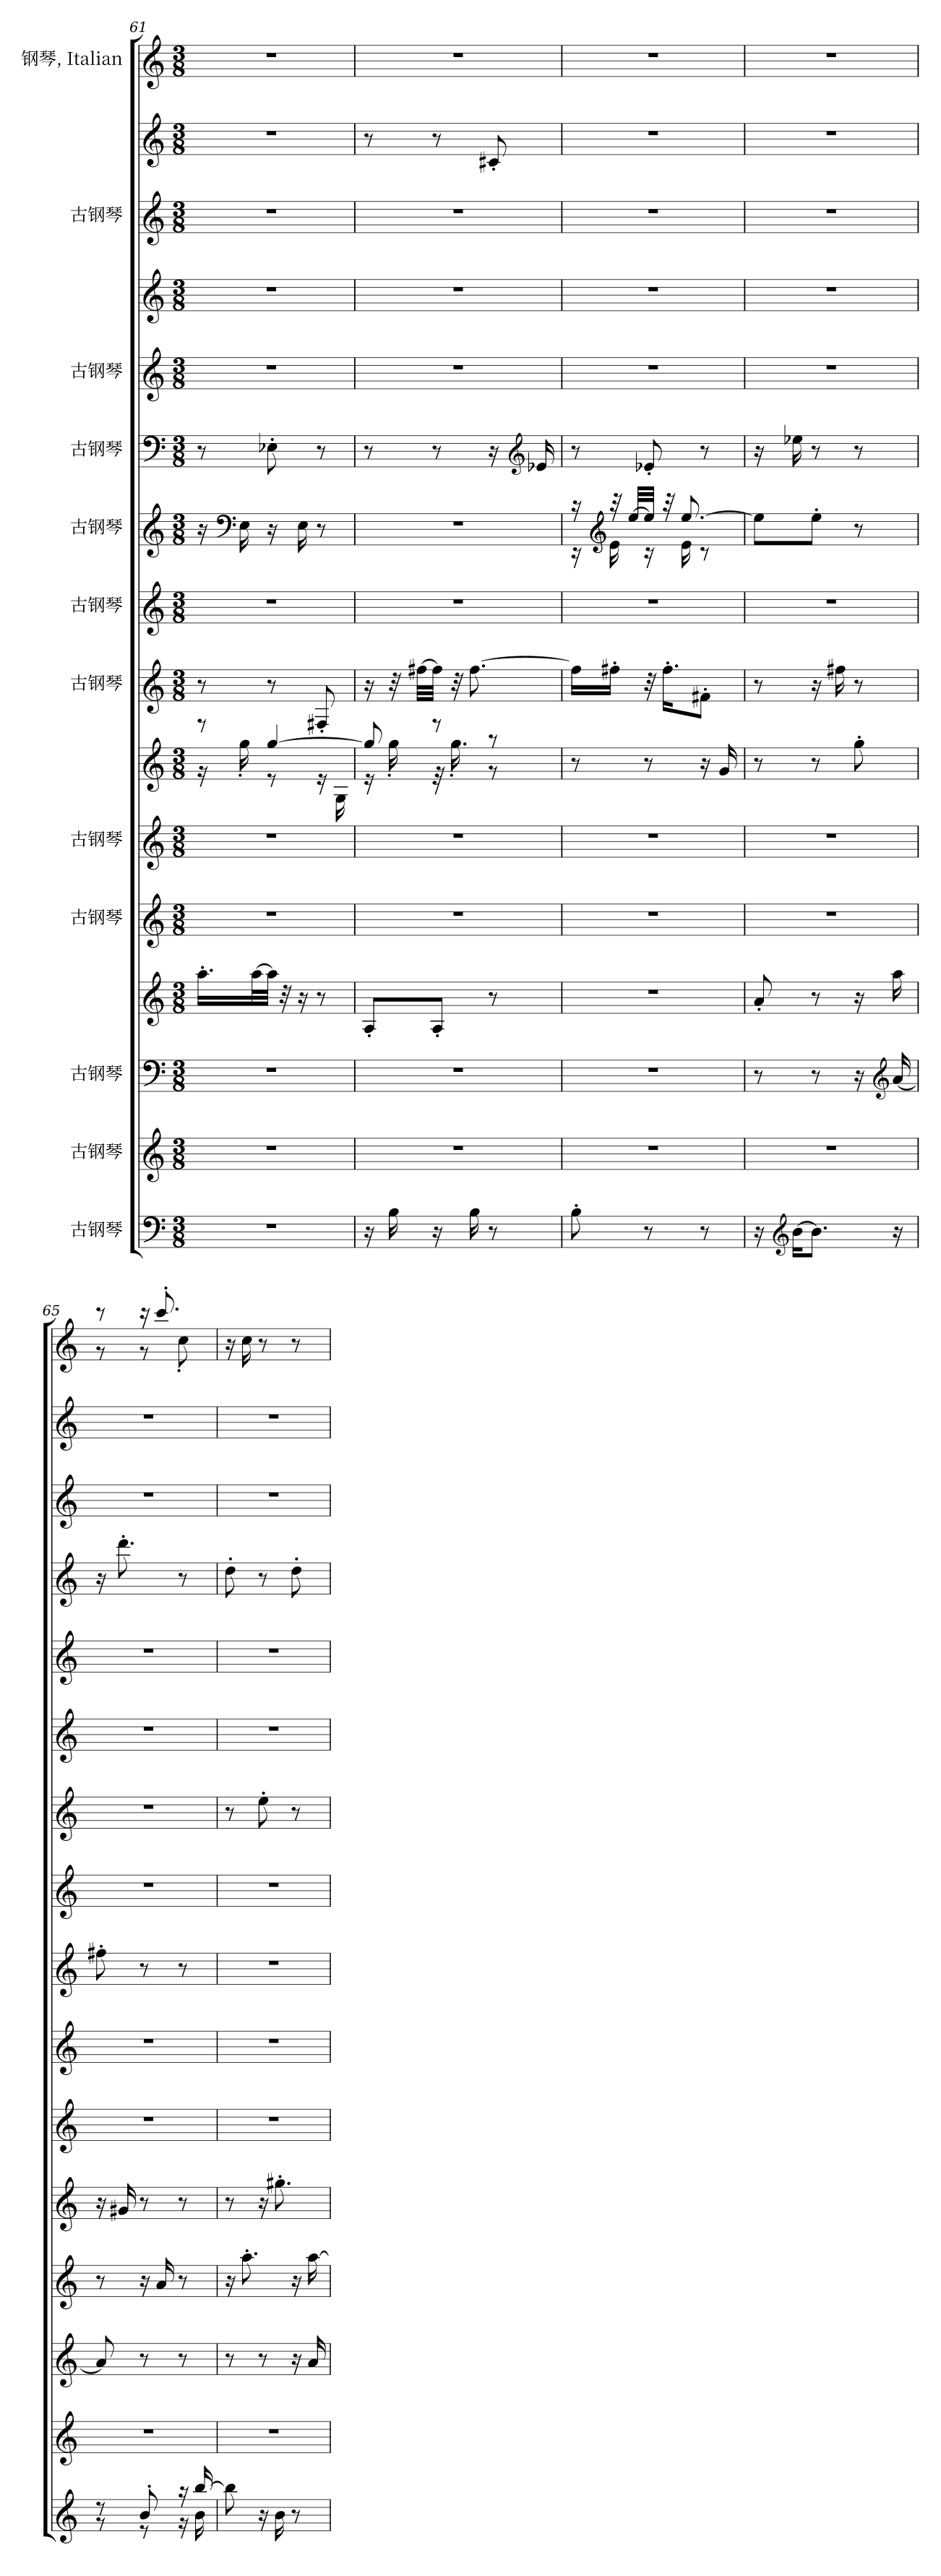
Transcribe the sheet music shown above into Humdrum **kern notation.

**kern	**kern	**kern	**kern	**kern	**kern	**kern	**kern	**kern	**kern	**kern	**kern	**kern	**kern	**kern	**kern
*part12	*part11	*part10	*part10	*part9	*part8	*part8	*part7	*part6	*part5	*part4	*part3	*part3	*part2	*part2	*part1
*staff16	*staff15	*staff14	*staff13	*staff12	*staff11	*staff10	*staff9	*staff8	*staff7	*staff6	*staff5	*staff4	*staff3	*staff2	*staff1
*I"古钢琴	*I"古钢琴	*I"古钢琴	*	*I"古钢琴	*I"古钢琴	*	*I"古钢琴	*I"古钢琴	*I"古钢琴	*I"古钢琴	*I"古钢琴	*	*I"古钢琴	*	*I"钢琴, Italian
!!LO:PB:g=z
*clefF4	*clefG2	*clefF4	*clefG2	*clefG2	*clefG2	*clefG2	*clefG2	*clefG2	*clefG2	*clefF4	*clefG2	*clefG2	*clefG2	*clefG2	*clefG2
*k[]	*k[]	*k[]	*k[]	*k[]	*k[]	*k[]	*k[]	*k[]	*k[]	*k[]	*k[]	*k[]	*k[]	*k[]	*k[]
*M3/8	*M3/8	*M3/8	*M3/8	*M3/8	*M3/8	*M3/8	*M3/8	*M3/8	*M3/8	*M3/8	*M3/8	*M3/8	*M3/8	*M3/8	*M3/8
=61	=61	=61	=61	=61	=61	=61	=61	=61	=61	=61	=61	=61	=61	=61	=61
*	*	*	*	*	*	*^	*	*	*	*	*	*	*	*	*
4.r	4.r	4.r	16.aa'\LL	4.r	4.r	8r	16r	8r	4.r	16r	8r	4.r	4.r	4.r	4.r	4.r
*	*	*	*	*	*	*	*	*	*	*clefF4	*	*	*	*	*	*
.	.	.	.	.	.	.	16gg'\	.	.	16E\	.	.	.	.	.	.
.	.	.	[32aa\L	.	.	.	.	.	.	.	.	.	.	.	.	.
.	.	.	32aa\JJJ]	.	.	[4gg/	8r	8r	.	16r	8E-X'\	.	.	.	.	.
.	.	.	32r	.	.	.	.	.	.	.	.	.	.	.	.	.
.	.	.	16r	.	.	.	.	.	.	16E\	.	.	.	.	.	.
.	.	.	8r	.	.	.	16r	8F#X'/	.	8r	8r	.	.	.	.	.
.	.	.	.	.	.	.	16G\	.	.	.	.	.	.	.	.	.
=62	=62	=62	=62	=62	=62	=62	=62	=62	=62	=62	=62	=62	=62	=62	=62	=62
16r	4.r	4.r	8A'/L	4.r	4.r	8gg/]	16r	16r	4.r	4.r	8r	4.r	4.r	4.r	8r	4.r
16B\	.	.	.	.	.	.	16gg'\	32r	.	.	.	.	.	.	.	.
.	.	.	.	.	.	.	.	[32ff#X\LLL	.	.	.	.	.	.	.	.
16r	.	.	8A'/J	.	.	8r	32r	32ff#\JJJ]	.	.	8r	.	.	.	8r	.
.	.	.	.	.	.	.	16.gg'\	32r	.	.	.	.	.	.	.	.
16B\	.	.	.	.	.	.	.	[8.ff#\	.	.	.	.	.	.	.	.
8r	.	.	8r	.	.	8r	8r	.	.	.	16r	.	.	.	8c#X'/	.
*	*	*	*	*	*	*	*	*	*	*	*clefG2	*	*	*	*	*
.	.	.	.	.	.	.	.	.	.	.	16e-X/	.	.	.	.	.
*	*	*	*	*	*	*v	*v	*	*	*	*	*	*	*	*	*
=63	=63	=63	=63	=63	=63	=63	=63	=63	=63	=63	=63	=63	=63	=63	=63
*	*	*	*	*	*	*	*	*	*^	*	*	*	*	*	*
8B'\	4.r	4.r	4.r	4.r	4.r	8r	16ff#\LL]	4.r	16r	16r	8r	4.r	4.r	4.r	4.r	4.r
*	*	*	*	*	*	*	*	*	*clefG2	*	*	*	*	*	*	*
.	.	.	.	.	.	.	16ff#X'\JJ	.	32r	16e\	.	.	.	.	.	.
.	.	.	.	.	.	.	.	.	[32ee/LLL	.	.	.	.	.	.	.
8r	.	.	.	.	.	8r	32r	.	32ee/JJJ]	16r	8e-X'/	.	.	.	.	.
.	.	.	.	.	.	.	16.ff#'\KL	.	32r	.	.	.	.	.	.	.
.	.	.	.	.	.	.	.	.	[8.ee/	16e\	.	.	.	.	.	.
8r	.	.	.	.	.	16r	8f#X'\J	.	.	8r	8r	.	.	.	.	.
.	.	.	.	.	.	16g/	.	.	.	.	.	.	.	.	.	.
*	*	*	*	*	*	*	*	*	*v	*v	*	*	*	*	*	*
!!LO:PB:g=z
=64	=64	=64	=64	=64	=64	=64	=64	=64	=64	=64	=64	=64	=64	=64	=64
16r	4.r	8r	8a'/	4.r	4.r	8r	8r	4.r	8ee\L]	16r	4.r	4.r	4.r	4.r	4.r
*clefG2	*	*	*	*	*	*	*	*	*	*	*	*	*	*	*
[16b\KL	.	.	.	.	.	.	.	.	.	16ee-X\	.	.	.	.	.
8.b\J]	.	8r	8r	.	.	8r	16r	.	8ee'\J	8r	.	.	.	.	.
.	.	.	.	.	.	.	16ff#X\	.	.	.	.	.	.	.	.
.	.	16r	16r	.	.	8gg'\	8r	.	8r	8r	.	.	.	.	.
*	*	*clefG2	*	*	*	*	*	*	*	*	*	*	*	*	*
16r	.	[16a/	16aa\	.	.	.	.	.	.	.	.	.	.	.	.
=65	=65	=65	=65	=65	=65	=65	=65	=65	=65	=65	=65	=65	=65	=65	=65
*^	*	*	*	*	*	*	*	*	*	*	*	*	*	*	*^
8r	8r	4.r	8a/]	8r	16r	4.r	4.r	8ff#X'\	4.r	4.r	4.r	4.r	16r	4.r	4.r	8r	8r
.	.	.	.	.	16g#X/	.	.	.	.	.	.	.	8.ddd'\	.	.	.	.
8b'/	8r	.	8r	16r	8r	.	.	8r	.	.	.	.	.	.	.	16r	8r
.	.	.	.	16a/	.	.	.	.	.	.	.	.	.	.	.	8.ccc'/	.
16r	16r	.	8r	8r	8r	.	.	8r	.	.	.	.	8r	.	.	.	8cc'\
[16bb/	16b\	.	.	.	.	.	.	.	.	.	.	.	.	.	.	.	.
*v	*v	*	*	*	*	*	*	*	*	*	*	*	*	*	*	*v	*v
=66	=66	=66	=66	=66	=66	=66	=66	=66	=66	=66	=66	=66	=66	=66	=66
8bb\]	4.r	8r	16r	8r	4.r	4.r	4.r	4.r	8r	4.r	4.r	8dd'\	4.r	4.r	16r
.	.	.	8.aa'\	.	.	.	.	.	.	.	.	.	.	.	16cc\
16r	.	8r	.	16r	.	.	.	.	8ee'\	.	.	8r	.	.	8r
16b\	.	.	.	8.gg#X'\	.	.	.	.	.	.	.	.	.	.	.
8r	.	16r	16r	.	.	.	.	.	8r	.	.	8dd'\	.	.	8r
.	.	16a/	[16aa\	.	.	.	.	.	.	.	.	.	.	.	.
=	=	=	=	=	=	=	=	=	=	=	=	=	=	=	=
*-	*-	*-	*-	*-	*-	*-	*-	*-	*-	*-	*-	*-	*-	*-	*-
